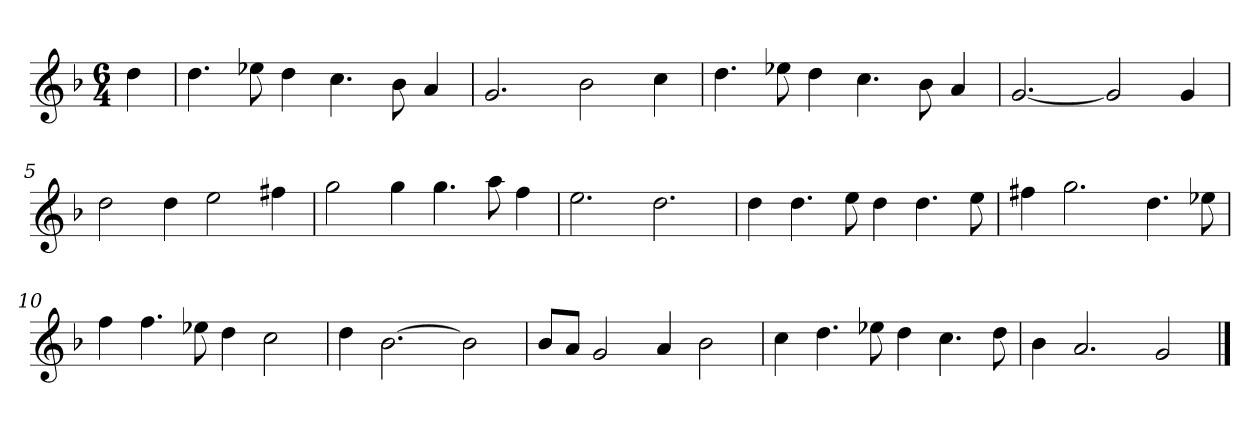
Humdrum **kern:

**kern
*part1
*staff1
*k[b-]
*M6/4
*MM120
=
4dd
=1
4.dd
8ee-X
4dd
4.cc
8b-
4a
=2
2.g
2b-
4cc
=3
4.dd
8ee-X
4dd
4.cc
8b-
4a
=4
[2.g
2g]
4g
=5
2dd
4dd
2ee
4ff#X
=6
2gg
4gg
4.gg
8aa
4ff
=7
2.ee
2.dd
=8
4dd
4.dd
8ee
4dd
4.dd
8ee
=9
4ff#X
2.gg
4.dd
8ee-X
=10
4ff
4.ff
8ee-X
4dd
2cc
=11
4dd
[2.b-
2b-]
=12
8b-L
8aJ
2g
4a
2b-
=13
4cc
4.dd
8ee-X
4dd
4.cc
8dd
=14
4b-
2.a
2g
==
*-
